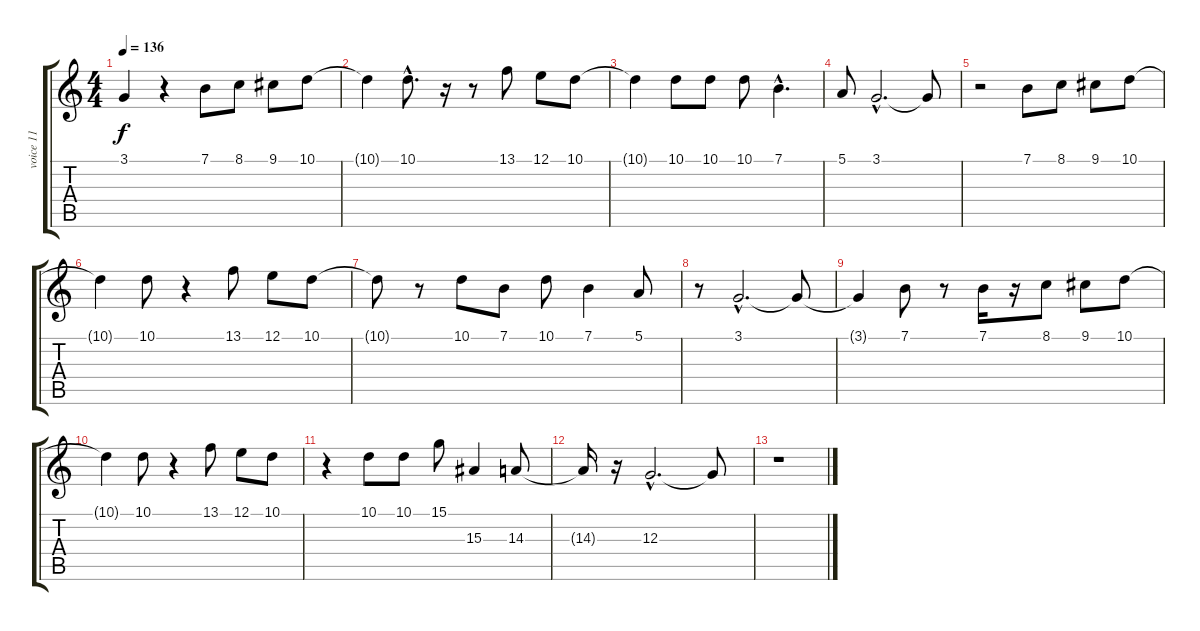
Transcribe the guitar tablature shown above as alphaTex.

\track ("voice 11" "voice 11") {instrument vibraphone}
\staff {score tabs}
\tuning (E4 B3 G3 D3 A2 E2) {hide}
\ts (4 4)
\tempo 136
\clef g2
\ks c
3.1{t}.4{dy f} r.4 7.1.8 8.1.8 9.1.8 10.1.8 |
10.1{t}.4 10.1{hac}.8{d} r.16 r.8 13.1.8 12.1.8 10.1.8 |
10.1{t}.4 10.1.8 10.1.8 10.1.8 7.1{hac}.4{d} |
5.1.8 3.1{hac}.2{d} 3.1{t}.8 |
r.2 7.1.8 8.1.8 9.1.8 10.1.8 |
10.1{t}.4 10.1.8 r.4 13.1.8 12.1.8 10.1.8 |
10.1{t}.8 r.8 10.1.8 7.1.8 10.1.8 7.1.4 5.1.8 |
r.8 3.1{hac}.2{d} 3.1{t}.8 |
3.1{t}.4 7.1.8 r.8 7.1.16 r.16 8.1.8 9.1.8 10.1.8 |
10.1{t}.4 10.1.8 r.4 13.1.8 12.1.8 10.1.8 |
r.4 10.1.8 10.1.8 15.1.8 15.3.4 14.3.8 |
14.3{t}.16 r.16 12.3{hac}.2{d} 12.3{t}.8 |
r.1
